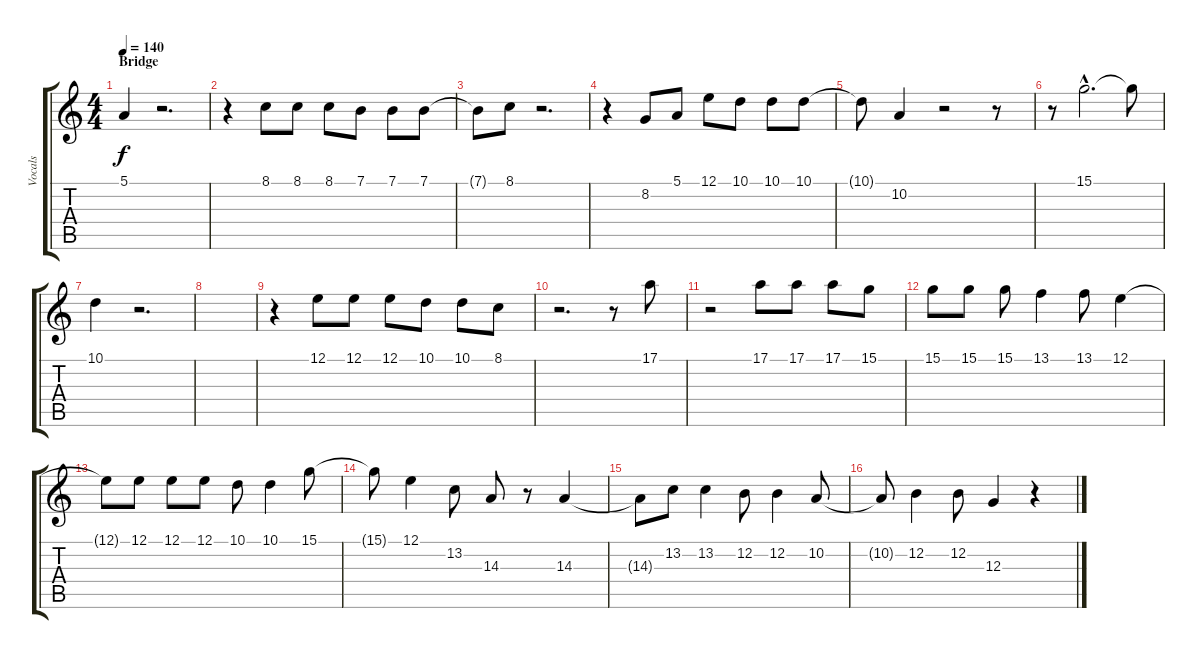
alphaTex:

\track ("Vocals" "Vocals") {instrument lead8bassandlead}
\staff {score tabs}
\tuning (E4 B3 G3 D3 A2 E2) {hide}
\ts (4 4)
\section ("" "Bridge")
\tempo 140
\clef g2
\ks c
5.1.4{dy f} r.2{d} |
r.4 8.1.8 8.1.8 8.1.8 7.1.8 7.1.8 7.1.8 |
7.1{t}.8 8.1.8 r.2{d} |
r.4 8.2.8 5.1.8 12.1.8 10.1.8 10.1.8 10.1.8 |
10.1{t}.8 10.2.4 r.2 r.8 |
r.8 15.1{hac}.2{d} 15.1{t}.8 |
10.1.4 r.2{d} |
|
r.4 12.1.8 12.1.8 12.1.8 10.1.8 10.1.8 8.1.8 |
r.2{d} r.8 17.1.8 |
r.2 17.1.8 17.1.8 17.1.8 15.1.8 |
15.1.8 15.1.8 15.1.8 13.1.4 13.1.8 12.1.4 |
12.1{t}.8 12.1.8 12.1.8 12.1.8 10.1.8 10.1.4 15.1.8 |
15.1{t}.8 12.1.4 13.2.8 14.3.8 r.8 14.3.4 |
14.3{t}.8 13.2.8 13.2.4 12.2.8 12.2.4 10.2.8 |
10.2{t}.8 12.2.4 12.2.8 12.3.4 r.4
